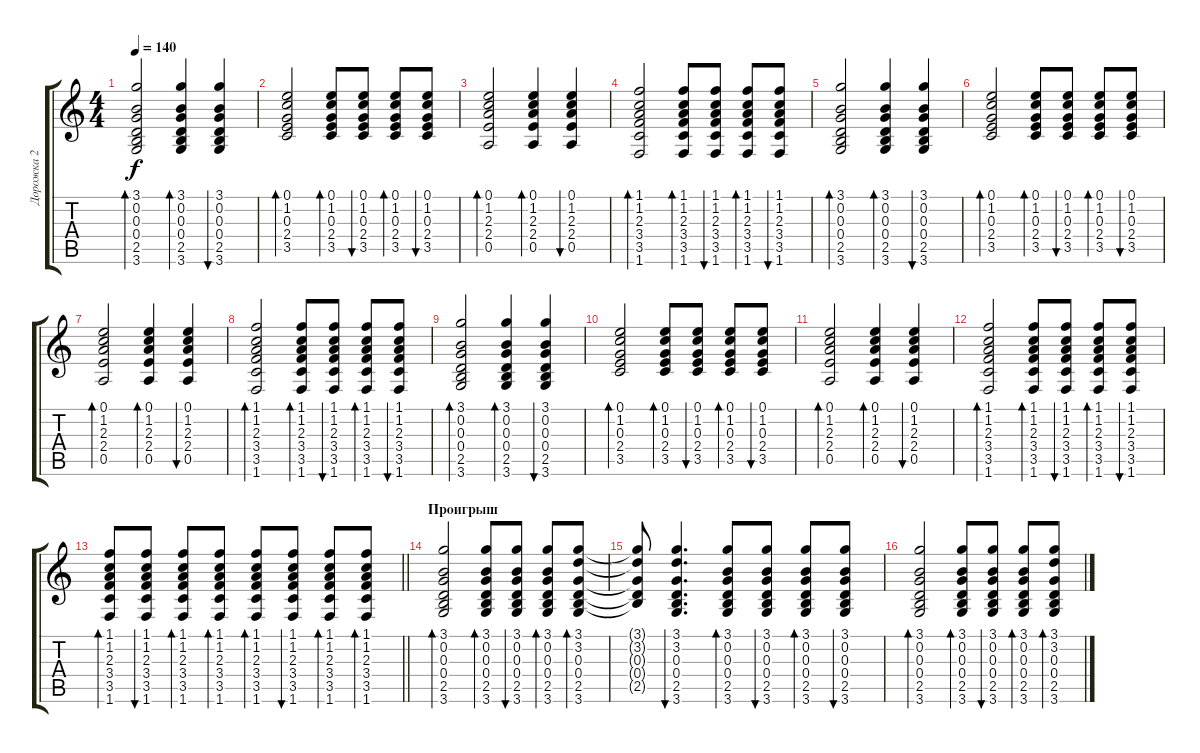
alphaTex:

\track ("Дорожка 2" "Дорожка 2") {instrument acousticguitarsteel}
\staff {score tabs}
\tuning (E4 B3 G3 D3 A2 E2) {hide}
\ts (4 4)
\tempo 140
\clef g2
\ks c
(3.1 0.2 0.3 0.4 2.5 3.6).2{bd 60 dy f} (3.1 0.2 0.3 0.4 2.5 3.6).4{bd 60} (3.1 0.2 0.3 0.4 2.5 3.6).4{bu 60} |
(0.1 1.2 0.3 2.4 3.5).2{bd 60} (0.1 1.2 0.3 2.4 3.5).8{bd 60} (0.1 1.2 0.3 2.4 3.5).8{bu 60} (0.1 1.2 0.3 2.4 3.5).8{bd 60} (0.1 1.2 0.3 2.4 3.5).8{bu 60} |
(0.1 1.2 2.3 2.4 0.5).2{bd 60} (0.1 1.2 2.3 2.4 0.5).4{bd 60} (0.1 1.2 2.3 2.4 0.5).4{bu 60} |
(1.1 1.2 2.3 3.4 3.5 1.6).2{bd 60} (1.1 1.2 2.3 3.4 3.5 1.6).8{bd 60} (1.1 1.2 2.3 3.4 3.5 1.6).8{bu 60} (1.1 1.2 2.3 3.4 3.5 1.6).8{bd 60} (1.1 1.2 2.3 3.4 3.5 1.6).8{bu 60} |
(3.1 0.2 0.3 0.4 2.5 3.6).2{bd 60} (3.1 0.2 0.3 0.4 2.5 3.6).4{bd 60} (3.1 0.2 0.3 0.4 2.5 3.6).4{bu 60} |
(0.1 1.2 0.3 2.4 3.5).2{bd 60} (0.1 1.2 0.3 2.4 3.5).8{bd 60} (0.1 1.2 0.3 2.4 3.5).8{bu 60} (0.1 1.2 0.3 2.4 3.5).8{bd 60} (0.1 1.2 0.3 2.4 3.5).8{bu 60} |
(0.1 1.2 2.3 2.4 0.5).2{bd 60} (0.1 1.2 2.3 2.4 0.5).4{bd 60} (0.1 1.2 2.3 2.4 0.5).4{bu 60} |
(1.1 1.2 2.3 3.4 3.5 1.6).2{bd 60} (1.1 1.2 2.3 3.4 3.5 1.6).8{bd 60} (1.1 1.2 2.3 3.4 3.5 1.6).8{bu 60} (1.1 1.2 2.3 3.4 3.5 1.6).8{bd 60} (1.1 1.2 2.3 3.4 3.5 1.6).8{bu 60} |
(3.1 0.2 0.3 0.4 2.5 3.6).2{bd 60} (3.1 0.2 0.3 0.4 2.5 3.6).4{bd 60} (3.1 0.2 0.3 0.4 2.5 3.6).4{bu 60} |
(0.1 1.2 0.3 2.4 3.5).2{bd 60} (0.1 1.2 0.3 2.4 3.5).8{bd 60} (0.1 1.2 0.3 2.4 3.5).8{bu 60} (0.1 1.2 0.3 2.4 3.5).8{bd 60} (0.1 1.2 0.3 2.4 3.5).8{bu 60} |
(0.1 1.2 2.3 2.4 0.5).2{bd 60} (0.1 1.2 2.3 2.4 0.5).4{bd 60} (0.1 1.2 2.3 2.4 0.5).4{bu 60} |
(1.1 1.2 2.3 3.4 3.5 1.6).2{bd 60} (1.1 1.2 2.3 3.4 3.5 1.6).8{bd 60} (1.1 1.2 2.3 3.4 3.5 1.6).8{bu 60} (1.1 1.2 2.3 3.4 3.5 1.6).8{bd 60} (1.1 1.2 2.3 3.4 3.5 1.6).8{bu 60} |
\barLineRight lightlight
(1.1 1.2 2.3 3.4 3.5 1.6).8{bd 60} (1.1 1.2 2.3 3.4 3.5 1.6).8{bu 60} (1.1 1.2 2.3 3.4 3.5 1.6).8{bd 60} (1.1 1.2 2.3 3.4 3.5 1.6).8{bd 60} (1.1 1.2 2.3 3.4 3.5 1.6).8{bd 60} (1.1 1.2 2.3 3.4 3.5 1.6).8{bu 60} (1.1 1.2 2.3 3.4 3.5 1.6).8{bd 60} (1.1 1.2 2.3 3.4 3.5 1.6).8{bd 60} |
\section ("" "Проигрыш")
(3.1 0.2 0.3 0.4 2.5 3.6).2{bd 120} (3.1 0.2 0.3 0.4 2.5 3.6).8{bd 60} (3.1 0.2 0.3 0.4 2.5 3.6).8{bu 60} (3.1 0.2 0.3 0.4 2.5 3.6).8{bd 60} (3.1 3.2 0.3 0.4 2.5 3.6).8{bd 120} |
(3.1{t} 3.2{t} 0.3{t} 0.4{t} 2.5{t}).8 (3.1 3.2 0.3 0.4 2.5 3.6).4{d bu 60} (3.1 0.2 0.3 0.4 2.5 3.6).8{bd 60} (3.1 0.2 0.3 0.4 2.5 3.6).8{bu 60} (3.1 0.2 0.3 0.4 2.5 3.6).8{bd 60} (3.1 0.2 0.3 0.4 2.5 3.6).8{bu 60} |
(3.1 0.2 0.3 0.4 2.5 3.6).2{bd 120} (3.1 0.2 0.3 0.4 2.5 3.6).8{bd 60} (3.1 0.2 0.3 0.4 2.5 3.6).8{bu 60} (3.1 0.2 0.3 0.4 2.5 3.6).8{bd 60} (3.1 3.2 0.3 0.4 2.5 3.6).8{bd 120}
